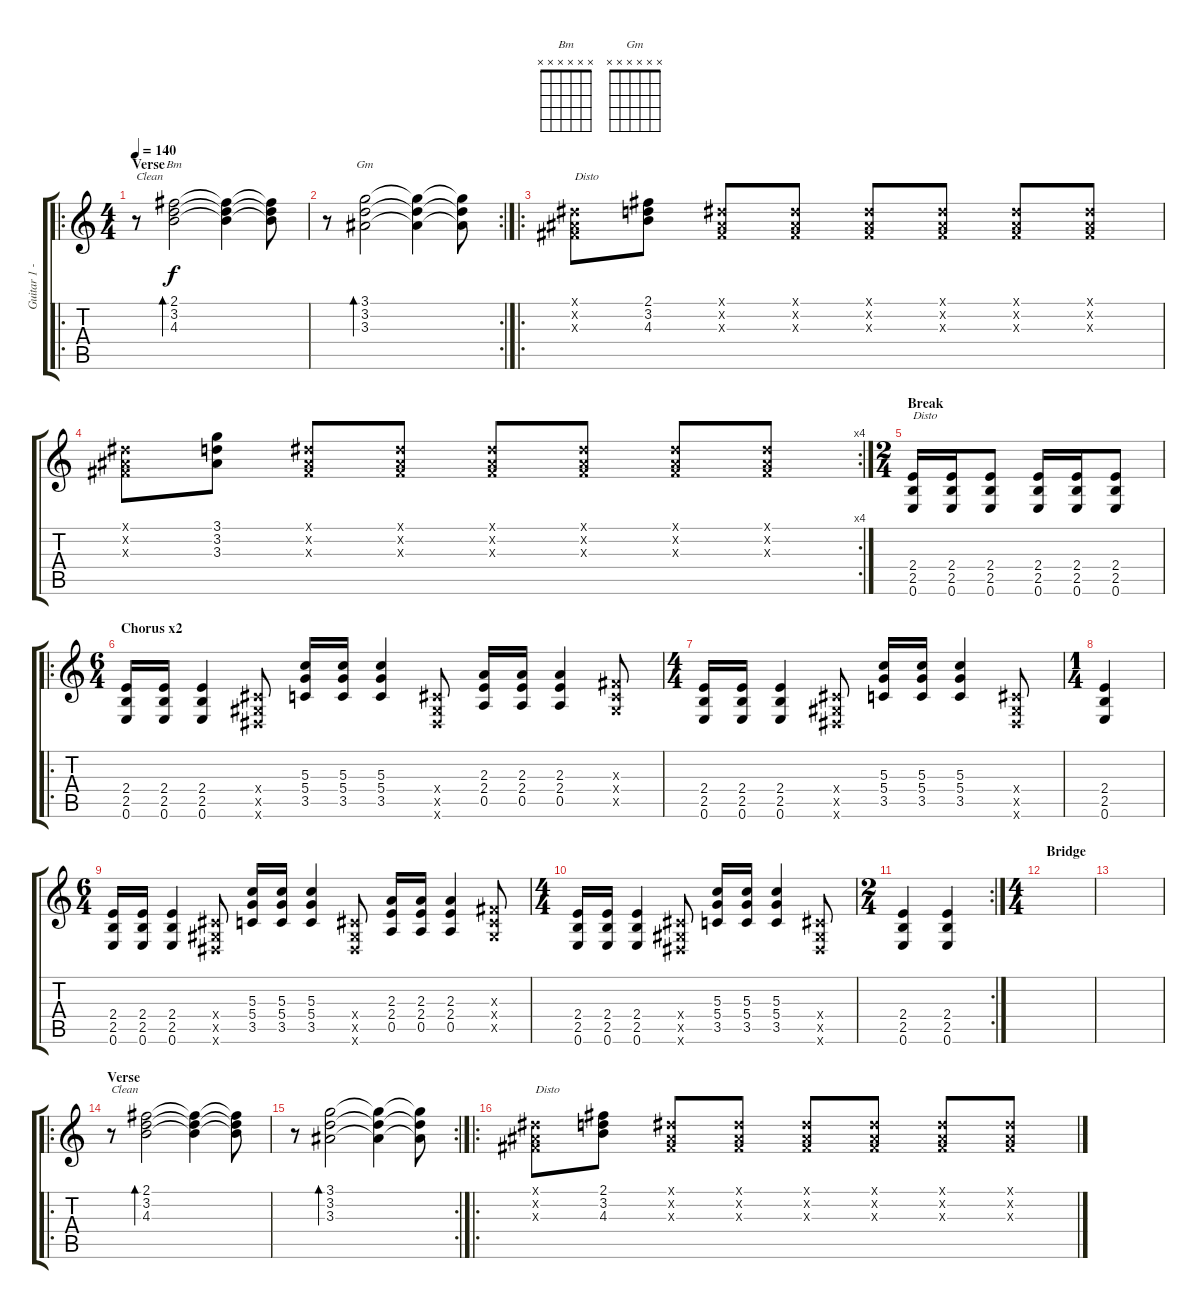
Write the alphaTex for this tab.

\track ("Guitar 1 - rythm" "Guitar 1 -") {instrument distortionguitar}
\staff {score tabs}
\tuning (E4 B3 G3 D3 A2 E2) {hide}
\chord ("Bm" x x x x x x) {firstfret 0}
\chord ("Gm" x x x x x x) {firstfret 0}
\ro
\ts (4 4)
\section ("" "Verse")
\tempo 140
\clef g2
\ks c
r.8{txt "Clean" dy f balance 6 instrument electricguitarjazz} (2.1 3.2 4.3).2{bd 480 ch "Bm"} (2.1{t} 3.2{t} 4.3{t}).4 (2.1{t} 3.2{t} 4.3{t}).8 |
\rc 2
r.8 (3.1 3.2 3.3).2{bd 480 ch "Gm"} (3.1{t} 3.2{t} 3.3{t}).4 (3.1{t} 3.2{t} 3.3{t}).8 |
\ro
(-1.1{x} -1.2{x} -1.3{x}).8{txt "Disto" balance 6 instrument distortionguitar} (2.1 3.2 4.3).8 (-1.1{x} -1.2{x} -1.3{x}).8 (-1.1{x} -1.2{x} -1.3{x}).8 (-1.1{x} -1.2{x} -1.3{x}).8 (-1.1{x} -1.2{x} -1.3{x}).8 (-1.1{x} -1.2{x} -1.3{x}).8 (-1.1{x} -1.2{x} -1.3{x}).8 |
\rc 4
(-1.1{x} -1.2{x} -1.3{x}).8 (3.1 3.2 3.3).8 (-1.1{x} -1.2{x} -1.3{x}).8 (-1.1{x} -1.2{x} -1.3{x}).8 (-1.1{x} -1.2{x} -1.3{x}).8 (-1.1{x} -1.2{x} -1.3{x}).8 (-1.1{x} -1.2{x} -1.3{x}).8 (-1.1{x} -1.2{x} -1.3{x}).8 |
\ts (2 4)
\section ("" "Break")
(2.4 2.5 0.6).16{txt "Disto" balance 8 instrument distortionguitar} (2.4 2.5 0.6).16 (2.4 2.5 0.6).8 (2.4 2.5 0.6).16 (2.4 2.5 0.6).16 (2.4 2.5 0.6).8 |
\ro
\ts (6 4)
\section ("" "Chorus x2")
(2.4 2.5 0.6).16 (2.4 2.5 0.6).16 (2.4 2.5 0.6).4 (-1.4{x} -1.5{x} -1.6{x}).8 (5.3 5.4 3.5).16 (5.3 5.4 3.5).16 (5.3 5.4 3.5).4 (-1.4{x} -1.5{x} -1.6{x}).8 (2.3 2.4 0.5).16 (2.3 2.4 0.5).16 (2.3 2.4 0.5).4 (-1.3{x} -1.4{x} -1.5{x}).8 |
\ts (4 4)
(2.4 2.5 0.6).16 (2.4 2.5 0.6).16 (2.4 2.5 0.6).4 (-1.4{x} -1.5{x} -1.6{x}).8 (5.3 5.4 3.5).16 (5.3 5.4 3.5).16 (5.3 5.4 3.5).4 (-1.4{x} -1.5{x} -1.6{x}).8 |
\ts (1 4)
(2.4 2.5 0.6).4 |
\ts (6 4)
(2.4 2.5 0.6).16 (2.4 2.5 0.6).16 (2.4 2.5 0.6).4 (-1.4{x} -1.5{x} -1.6{x}).8 (5.3 5.4 3.5).16 (5.3 5.4 3.5).16 (5.3 5.4 3.5).4 (-1.4{x} -1.5{x} -1.6{x}).8 (2.3 2.4 0.5).16 (2.3 2.4 0.5).16 (2.3 2.4 0.5).4 (-1.3{x} -1.4{x} -1.5{x}).8 |
\ts (4 4)
(2.4 2.5 0.6).16 (2.4 2.5 0.6).16 (2.4 2.5 0.6).4 (-1.4{x} -1.5{x} -1.6{x}).8 (5.3 5.4 3.5).16 (5.3 5.4 3.5).16 (5.3 5.4 3.5).4 (-1.4{x} -1.5{x} -1.6{x}).8 |
\rc 2
\ts (2 4)
(2.4 2.5 0.6).4 (2.4 2.5 0.6).4 |
\ts (4 4)
\section ("" "Bridge")
|
|
\ro
\section ("" "Verse")
r.8{txt "Clean" balance 6 instrument electricguitarjazz} (2.1 3.2 4.3).2{bd 480} (2.1{t} 3.2{t} 4.3{t}).4 (2.1{t} 3.2{t} 4.3{t}).8 |
\rc 2
r.8 (3.1 3.2 3.3).2{bd 480} (3.1{t} 3.2{t} 3.3{t}).4 (3.1{t} 3.2{t} 3.3{t}).8 |
\ro
(-1.1{x} -1.2{x} -1.3{x}).8{txt "Disto" balance 6 instrument distortionguitar} (2.1 3.2 4.3).8 (-1.1{x} -1.2{x} -1.3{x}).8 (-1.1{x} -1.2{x} -1.3{x}).8 (-1.1{x} -1.2{x} -1.3{x}).8 (-1.1{x} -1.2{x} -1.3{x}).8 (-1.1{x} -1.2{x} -1.3{x}).8 (-1.1{x} -1.2{x} -1.3{x}).8
